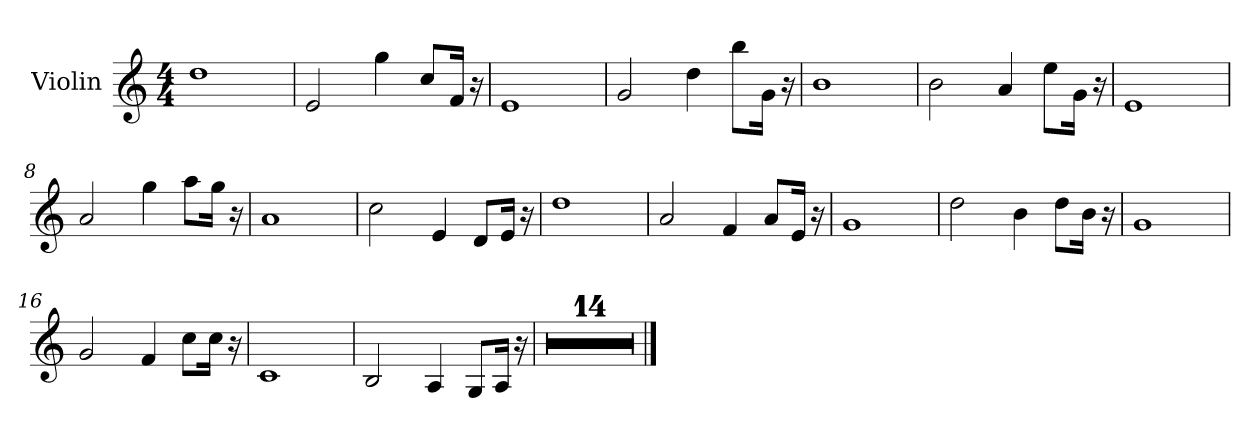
**kern
*part1
*staff1
*I"Violin
*I'Vln.
*clefG2
*k[]
*M4/4
=1
1dd
=2
2e/
4gg\
8cc/L
16f/Jk
16r
=3
1e
=4
2g/
4dd\
8bb\L
16g\Jk
16r
=5
1b
=6
2b\
4a/
8ee\L
16g\Jk
16r
=7
1e
!!LO:LB:g=z
=8
2a/
4gg\
8aa\L
16gg\Jk
16r
=9
1a
=10
2cc\
4e/
8d/L
16e/Jk
16r
=11
1dd
=12
2a/
4f/
8a/L
16e/Jk
16r
=13
1g
!!LO:LB:g=z
=14
2dd\
4b\
8dd\L
16b\Jk
16r
=15
1g
=16
2g/
4f/
8cc\L
16cc\Jk
16r
=17
1c
=18
2B/
4A/
8G/L
16A/Jk
16r
=19
1r
=20
1r
!!LO:LB:g=z
=21
1r
=22
1r
=23
1r
=24
1r
=25
1r
=26
1r
=27
1r
=28
1r
=29
1r
=30
1r
=31
1r
=32
1r
==
*-
